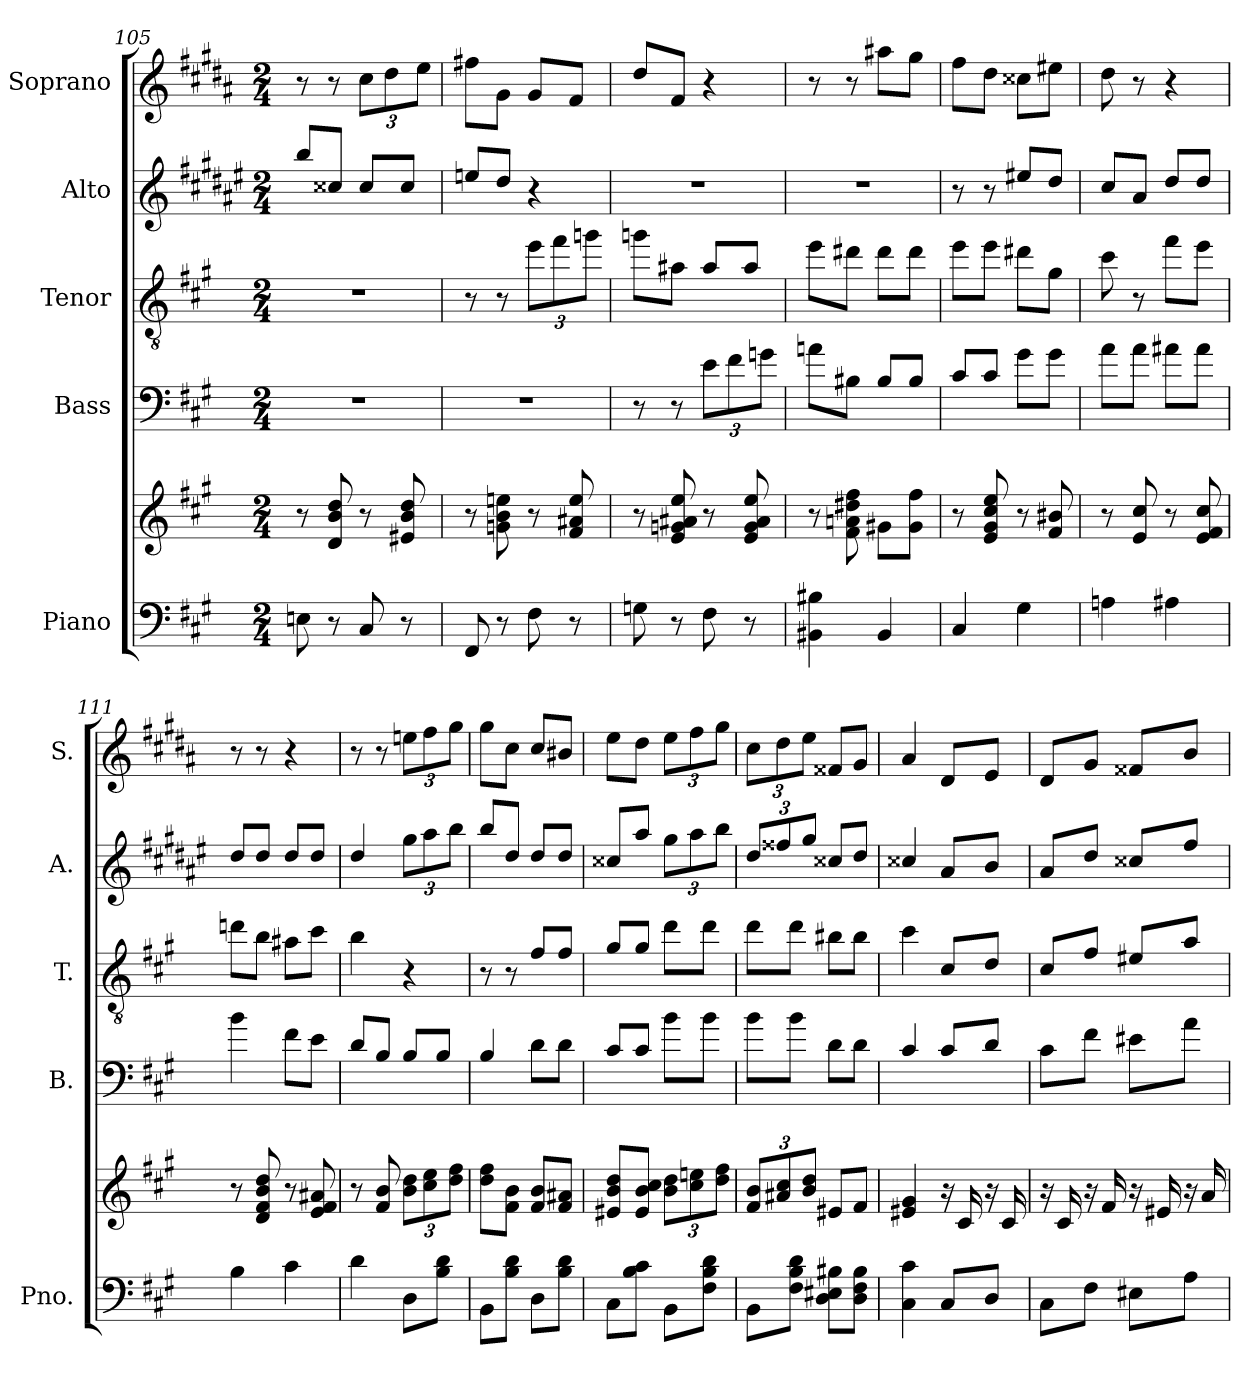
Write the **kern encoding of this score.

**kern	**kern	**kern	**kern	**kern	**kern
*part5	*part5	*part4	*part3	*part2	*part1
*staff6	*staff5	*staff4	*staff3	*staff2	*staff1
*I"Piano	*	*I"Bass	*I"Tenor	*I"Alto	*I"Soprano
*I'Pno.	*	*I'B.	*I'T.	*I'A.	*I'S.
*clefF4	*clefG2	*clefF4	*clefGv2	*clefG2	*clefG2
*	*	*ITrd12c21	*ITrd8c14	*ITrd5c9	*ITrd1c2
*k[f#c#g#]	*k[f#c#g#]	*k[f#c#g#]	*k[f#c#g#]	*k[f#c#g#]	*k[f#c#g#]
*M2/4	*M2/4	*M2/4	*M2/4	*M2/4	*M2/4
=105	=105	=105	=105	=105	=105
8En\	8r	2r	2r	8dd/L	8r
8r	8d/ 8b/ 8dd/	.	.	8e#X/J	8r
*	*	*	*	*	*Xbrackettup
8C#/	8r	.	.	8e#/L	12b\L
.	.	.	.	.	12cc#\
8r	8e#X/ 8b/ 8dd/	.	.	8e#/J	.
.	.	.	.	.	12dd\J
=106	=106	=106	=106	=106	=106
8FF#/	8r	2r	8r	8gn/L	8een\L
8r	8gn\ 8b\ 8een\	.	8r	8f#/J	8f#\J
*	*	*	*Xbrackettup	*	*
8F#\	8r	.	12e\L	4r	8f#/L
.	.	.	12f#\	.	.
8r	8f#/ 8a#X/ 8ee/	.	.	.	8e/J
.	.	.	12gn\J	.	.
=107	=107	=107	=107	=107	=107
8Gn\	8r	8r	8gn\L	2r	8cc#/L
8r	8e/ 8gn/ 8a#X/ 8ee/	8r	8A#X\J	.	8e/J
*	*	*Xbrackettup	*	*	*
8F#\	8r	12E\L	8A#/L	.	4r
.	.	12F#\	.	.	.
8r	8e/ 8g/ 8a#/ 8ee/	.	8A#/J	.	.
.	.	12Gn\J	.	.	.
!!LO:PB:g=z
=108	=108	=108	=108	=108	=108
4BB#X\ 4B#X\	8r	8An\L	8e\L	2r	8r
.	8f#\ 8an\ 8dd#X\ 8ff#\	8BB#X\J	8d#X\J	.	8r
4BB#/	8g#X\L	8BB#/L	8d#\L	.	8gg#X\L
.	8g#\ 8ff#\J	8BB#/J	8d#\J	.	8ff#\J
=109	=109	=109	=109	=109	=109
4C#/	8r	8C#/L	8e\L	8r	8ee\L
.	8e/ 8g#/ 8cc#/ 8ee/	8C#/J	8e\J	8r	8cc#\J
4G#\	8r	8G#\L	8d#X\L	8g#X/L	8b#X\L
.	8f#/ 8b#X/	8G#\J	8G#\J	8f#/J	8dd#X\J
=110	=110	=110	=110	=110	=110
4An\	8r	8A\L	8c#\	8e/L	8cc#\
.	8e/ 8cc#/	8A\J	8r	8c#/J	8r
4A#X\	8r	8A#X\L	8f#\L	8f#/L	4r
.	8e/ 8f#/ 8cc#/	8A#\J	8e\J	8f#/J	.
=111	=111	=111	=111	=111	=111
4B\	8r	4B\	8dn\L	8f#/L	8r
.	8d/ 8f#/ 8b/ 8dd/	.	8B\J	8f#/J	8r
4c#\	8r	8F#\L	8A#X\L	8f#/L	4r
.	8e/ 8f#/ 8a#X/	8E\J	8c#\J	8f#/J	.
=112	=112	=112	=112	=112	=112
4d\	8r	8D/L	4B\	4f#/	8r
.	8f#/ 8b/	8BB/J	.	.	8r
*	*Xbrackettup	*	*	*Xbrackettup	*
8D\L	12b\ 12dd\L	8BB/L	4r	12b\L	12ddn\L
.	12cc#\ 12ee\	.	.	12cc#\	12ee\
8B\ 8d\J	.	8BB/J	.	.	.
.	12dd\ 12ff#\J	.	.	12dd\J	12ff#\J
=113	=113	=113	=113	=113	=113
8BB\L	8dd\ 8ff#\L	4BB/	8r	8dd/L	8ff#\L
8B\ 8d\J	8f#\ 8b\J	.	8r	8f#/J	8b\J
8D\L	8f#/ 8b/L	8D\L	8F#/L	8f#/L	8b/L
8B\ 8d\J	8f#/ 8a#X/J	8D\J	8F#/J	8f#/J	8a#X/J
!!LO:LB:g=z
=114	=114	=114	=114	=114	=114
8C#\L	8e#X/ 8b/ 8dd/L	8C#/L	8G#/L	8e#X/L	8dd\L
8B\ 8c#\J	8e#/ 8b/ 8cc#/J	8C#/J	8G#/J	8cc#/J	8cc#\J
8BB\L	12b\ 12dd\L	8B\L	8d\L	12b\L	12dd\L
.	12cc#\ 12een\	.	.	12cc#\	12ee\
8F#\ 8B\ 8d\J	.	8B\J	8d\J	.	.
.	12dd\ 12ff#\J	.	.	12dd\J	12ff#\J
=115	=115	=115	=115	=115	=115
8BB\L	12f#/ 12b/L	8B\L	8d\L	12f#/L	12b\L
.	12a#X/ 12cc#/	.	.	12a#X/	12cc#\
8F#\ 8B\ 8d\J	.	8B\J	8d\J	.	.
.	12b/ 12dd/J	.	.	12b/J	12dd\J
8D\ 8E#X\ 8B#X\L	8e#X/L	8D\L	8B#X\L	8e#X/L	8e#X/L
8D\ 8F#\ 8B#\J	8f#/J	8D\J	8B#\J	8f#/J	8f#/J
=116	=116	=116	=116	=116	=116
4C#\ 4c#\	4e#X/ 4g#/	4C#/	4c#\	4e#X/	4g#/
8C#/L	16r	8C#/L	8C#/L	8c#/L	8c#/L
.	16c#/	.	.	.	.
8D/J	16r	8D/J	8D/J	8d/J	8d/J
.	16c#/	.	.	.	.
=117	=117	=117	=117	=117	=117
8C#\L	16r	8C#\L	8C#/L	8c#/L	8c#/L
.	16c#/	.	.	.	.
8F#\J	16r	8F#\J	8F#/J	8f#/J	8f#/J
.	16f#/	.	.	.	.
8E#X\L	16r	8E#X\L	8E#X/L	8e#X/L	8e#X/L
.	16e#X/	.	.	.	.
8A\J	16r	8A\J	8A/J	8a/J	8a/J
.	16a/	.	.	.	.
=	=	=	=	=	=
*-	*-	*-	*-	*-	*-
